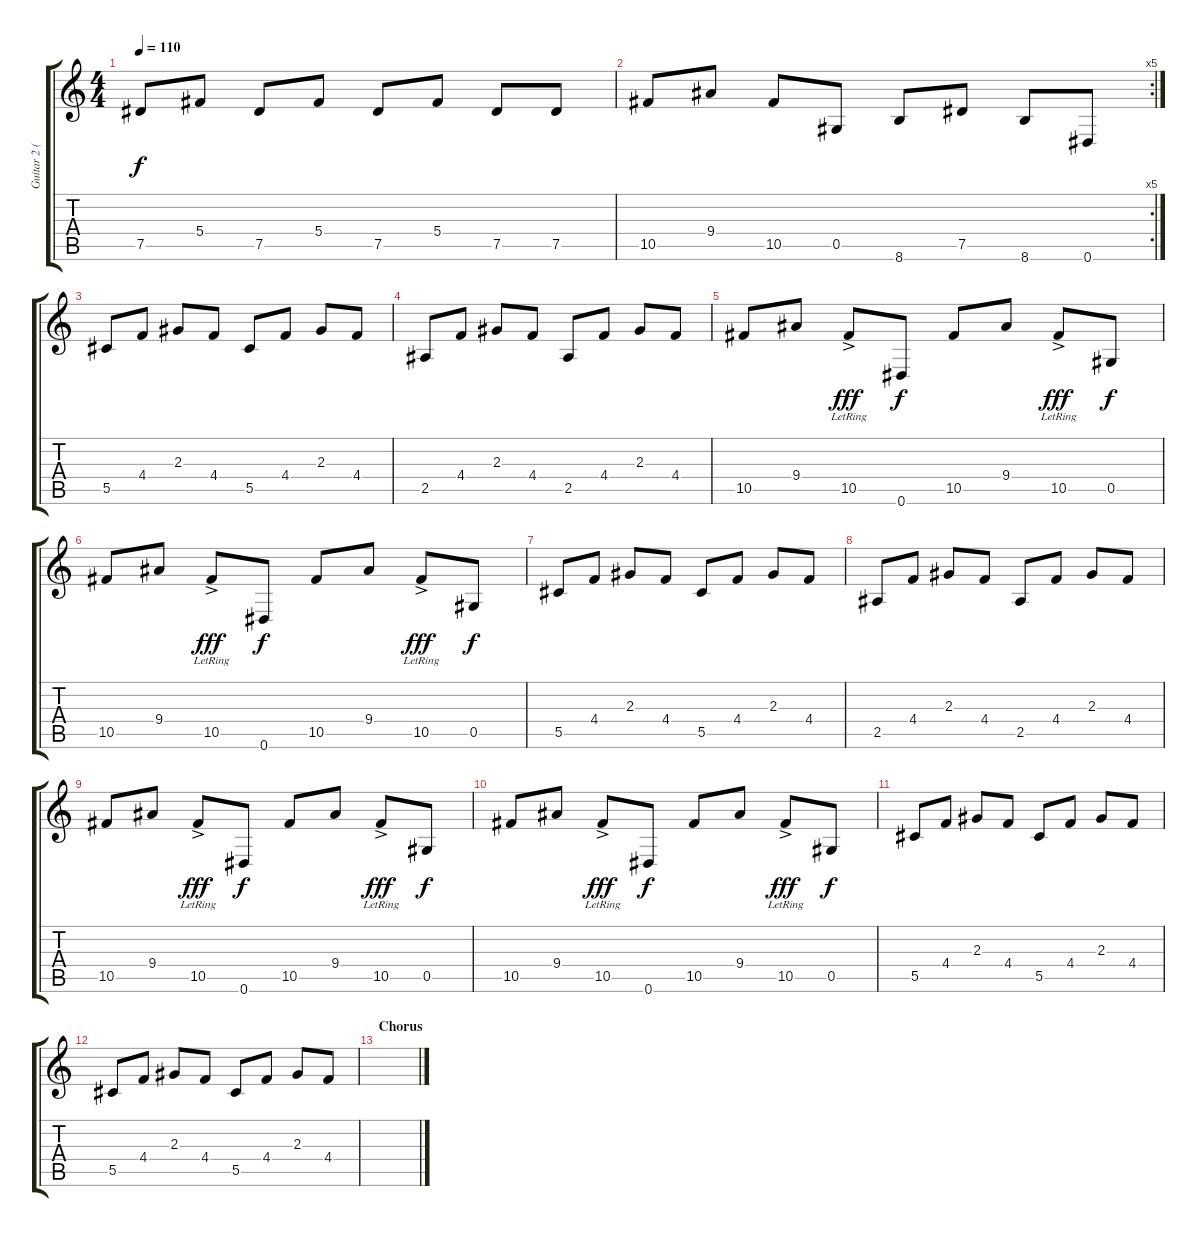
\track ("Guitar 2 (clean)" "Guitar 2 (") {instrument electricguitarclean}
\staff {score tabs}
\tuning (Eb4 Bb3 Gb3 Db3 Ab2 Eb2) {hide}
\ts (4 4)
\tempo 110
\clef g2
\ks c
7.5.8{dy f} 5.4.8 7.5.8 5.4.8 7.5.8 5.4.8 7.5.8 7.5.8 |
\rc 5
10.5.8 9.4.8 10.5.8 0.5.8 8.6.8 7.5.8 8.6.8 0.6.8 |
5.5.8 4.4.8 2.3.8 4.4.8 5.5.8 4.4.8 2.3.8 4.4.8 |
2.5.8 4.4.8 2.3.8 4.4.8 2.5.8 4.4.8 2.3.8 4.4.8 |
10.5.8 9.4.8 10.5{ac lr}.8{dy fff} 0.6.8{dy f} 10.5.8 9.4.8 10.5{ac lr}.8{dy fff} 0.5.8{dy f} |
10.5.8 9.4.8 10.5{ac lr}.8{dy fff} 0.6.8{dy f} 10.5.8 9.4.8 10.5{ac lr}.8{dy fff} 0.5.8{dy f} |
5.5.8 4.4.8 2.3.8 4.4.8 5.5.8 4.4.8 2.3.8 4.4.8 |
2.5.8 4.4.8 2.3.8 4.4.8 2.5.8 4.4.8 2.3.8 4.4.8 |
10.5.8 9.4.8 10.5{ac lr}.8{dy fff} 0.6.8{dy f} 10.5.8 9.4.8 10.5{ac lr}.8{dy fff} 0.5.8{dy f} |
10.5.8 9.4.8 10.5{ac lr}.8{dy fff} 0.6.8{dy f} 10.5.8 9.4.8 10.5{ac lr}.8{dy fff} 0.5.8{dy f} |
5.5.8 4.4.8 2.3.8 4.4.8 5.5.8 4.4.8 2.3.8 4.4.8 |
5.5.8 4.4.8 2.3.8 4.4.8 5.5.8 4.4.8 2.3.8 4.4.8 |
\section ("" "Chorus")
